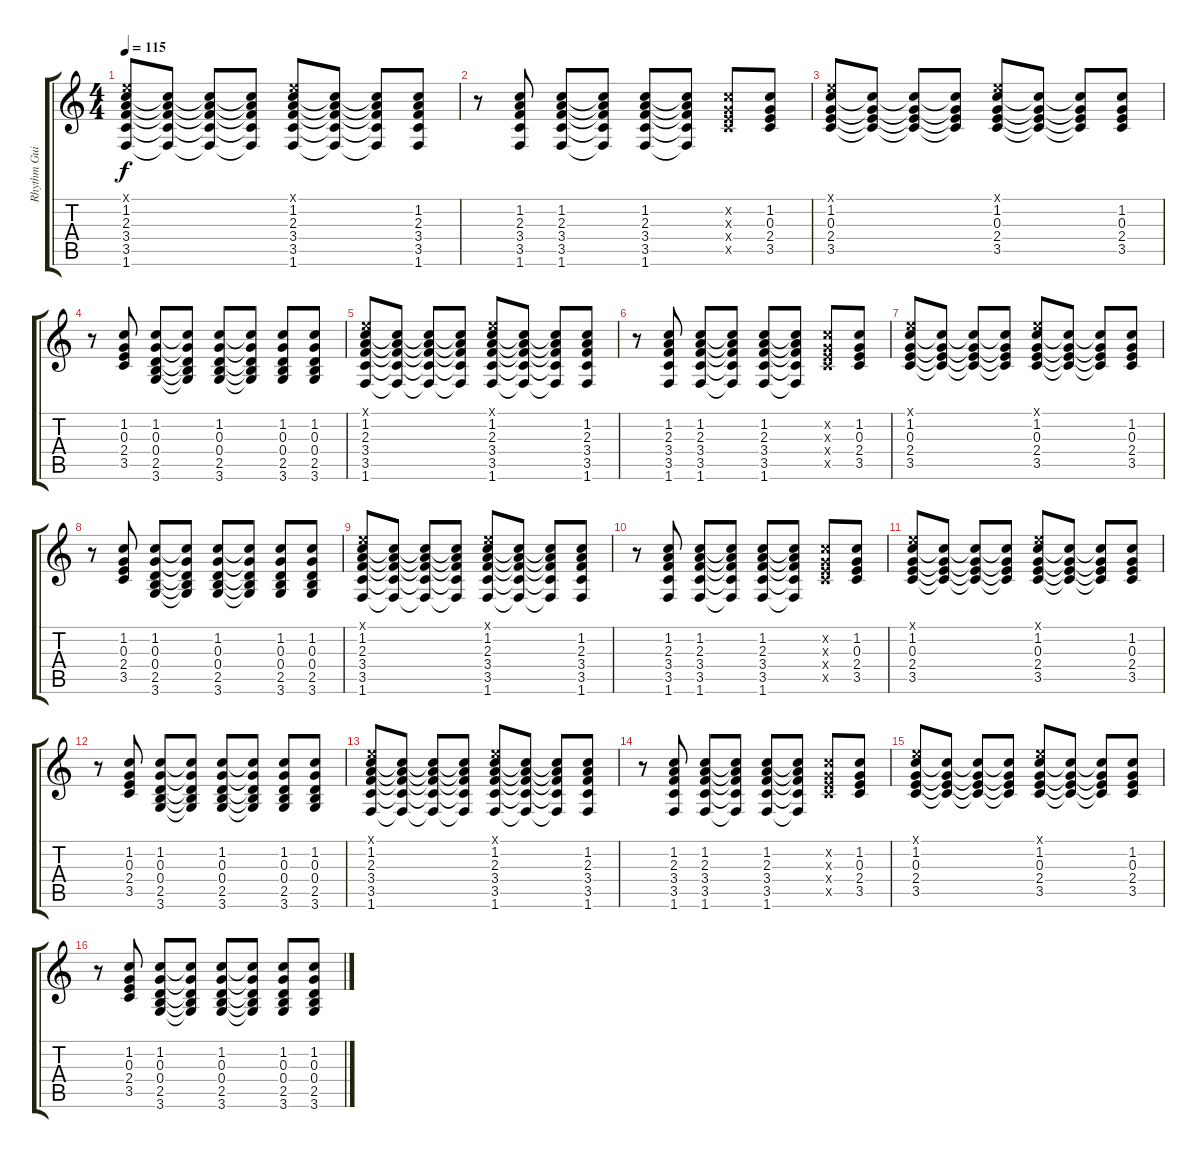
\track ("Rhythm Guitar" "Rhythm Gui") {instrument acousticguitarsteel}
\staff {score tabs}
\tuning (E4 B3 G3 D3 A2 E2) {hide}
\ts (4 4)
\tempo 115
\clef g2
\ks c
(0.1{x} 1.2 2.3 3.4 3.5 1.6).8{dy f} (1.2{t} 2.3{t} 3.4{t} 3.5{t} 1.6{t}).8 (1.2{t} 2.3{t} 3.4{t} 3.5{t} 1.6{t}).8 (1.2{t} 2.3{t} 3.4{t} 3.5{t} 1.6{t}).8 (0.1{x} 1.2 2.3 3.4 3.5 1.6).8 (1.2{t} 2.3{t} 3.4{t} 3.5{t} 1.6{t}).8 (1.2{t} 2.3{t} 3.4{t} 3.5{t} 1.6{t}).8 (1.2 2.3 3.4 3.5 1.6).8 |
r.8 (1.2 2.3 3.4 3.5 1.6).8 (1.2 2.3 3.4 3.5 1.6).8 (1.2{t} 2.3{t} 3.4{t} 3.5{t} 1.6{t}).8 (1.2 2.3 3.4 3.5 1.6).8 (1.2{t} 2.3{t} 3.4{t} 3.5{t} 1.6{t}).8 (1.2{x} 0.3{x} 2.4{x} 3.5{x}).8 (1.2 0.3 2.4 3.5).8 |
(0.1{x} 1.2 0.3 2.4 3.5).8 (1.2{t} 0.3{t} 2.4{t} 3.5{t}).8 (1.2{t} 0.3{t} 2.4{t} 3.5{t}).8 (1.2{t} 0.3{t} 2.4{t} 3.5{t}).8 (0.1{x} 1.2 0.3 2.4 3.5).8 (1.2{t} 0.3{t} 2.4{t} 3.5{t}).8 (1.2{t} 0.3{t} 2.4{t} 3.5{t}).8 (1.2 0.3 2.4 3.5).8 |
r.8 (1.2 0.3 2.4 3.5).8 (1.2 0.3 0.4 2.5 3.6).8 (1.2{t} 0.3{t} 0.4{t} 2.5{t} 3.6{t}).8 (1.2 0.3 0.4 2.5 3.6).8 (1.2{t} 0.3{t} 0.4{t} 2.5{t} 3.6{t}).8 (1.2 0.3 0.4 2.5 3.6).8 (1.2 0.3 0.4 2.5 3.6).8 |
(0.1{x} 1.2 2.3 3.4 3.5 1.6).8 (1.2{t} 2.3{t} 3.4{t} 3.5{t} 1.6{t}).8 (1.2{t} 2.3{t} 3.4{t} 3.5{t} 1.6{t}).8 (1.2{t} 2.3{t} 3.4{t} 3.5{t} 1.6{t}).8 (0.1{x} 1.2 2.3 3.4 3.5 1.6).8 (1.2{t} 2.3{t} 3.4{t} 3.5{t} 1.6{t}).8 (1.2{t} 2.3{t} 3.4{t} 3.5{t} 1.6{t}).8 (1.2 2.3 3.4 3.5 1.6).8 |
r.8 (1.2 2.3 3.4 3.5 1.6).8 (1.2 2.3 3.4 3.5 1.6).8 (1.2{t} 2.3{t} 3.4{t} 3.5{t} 1.6{t}).8 (1.2 2.3 3.4 3.5 1.6).8 (1.2{t} 2.3{t} 3.4{t} 3.5{t} 1.6{t}).8 (1.2{x} 0.3{x} 2.4{x} 3.5{x}).8 (1.2 0.3 2.4 3.5).8 |
(0.1{x} 1.2 0.3 2.4 3.5).8 (1.2{t} 0.3{t} 2.4{t} 3.5{t}).8 (1.2{t} 0.3{t} 2.4{t} 3.5{t}).8 (1.2{t} 0.3{t} 2.4{t} 3.5{t}).8 (0.1{x} 1.2 0.3 2.4 3.5).8 (1.2{t} 0.3{t} 2.4{t} 3.5{t}).8 (1.2{t} 0.3{t} 2.4{t} 3.5{t}).8 (1.2 0.3 2.4 3.5).8 |
r.8 (1.2 0.3 2.4 3.5).8 (1.2 0.3 0.4 2.5 3.6).8 (1.2{t} 0.3{t} 0.4{t} 2.5{t} 3.6{t}).8 (1.2 0.3 0.4 2.5 3.6).8 (1.2{t} 0.3{t} 0.4{t} 2.5{t} 3.6{t}).8 (1.2 0.3 0.4 2.5 3.6).8 (1.2 0.3 0.4 2.5 3.6).8 |
(0.1{x} 1.2 2.3 3.4 3.5 1.6).8 (1.2{t} 2.3{t} 3.4{t} 3.5{t} 1.6{t}).8 (1.2{t} 2.3{t} 3.4{t} 3.5{t} 1.6{t}).8 (1.2{t} 2.3{t} 3.4{t} 3.5{t} 1.6{t}).8 (0.1{x} 1.2 2.3 3.4 3.5 1.6).8 (1.2{t} 2.3{t} 3.4{t} 3.5{t} 1.6{t}).8 (1.2{t} 2.3{t} 3.4{t} 3.5{t} 1.6{t}).8 (1.2 2.3 3.4 3.5 1.6).8 |
r.8 (1.2 2.3 3.4 3.5 1.6).8 (1.2 2.3 3.4 3.5 1.6).8 (1.2{t} 2.3{t} 3.4{t} 3.5{t} 1.6{t}).8 (1.2 2.3 3.4 3.5 1.6).8 (1.2{t} 2.3{t} 3.4{t} 3.5{t} 1.6{t}).8 (1.2{x} 0.3{x} 2.4{x} 3.5{x}).8 (1.2 0.3 2.4 3.5).8 |
(0.1{x} 1.2 0.3 2.4 3.5).8 (1.2{t} 0.3{t} 2.4{t} 3.5{t}).8 (1.2{t} 0.3{t} 2.4{t} 3.5{t}).8 (1.2{t} 0.3{t} 2.4{t} 3.5{t}).8 (0.1{x} 1.2 0.3 2.4 3.5).8 (1.2{t} 0.3{t} 2.4{t} 3.5{t}).8 (1.2{t} 0.3{t} 2.4{t} 3.5{t}).8 (1.2 0.3 2.4 3.5).8 |
r.8 (1.2 0.3 2.4 3.5).8 (1.2 0.3 0.4 2.5 3.6).8 (1.2{t} 0.3{t} 0.4{t} 2.5{t} 3.6{t}).8 (1.2 0.3 0.4 2.5 3.6).8 (1.2{t} 0.3{t} 0.4{t} 2.5{t} 3.6{t}).8 (1.2 0.3 0.4 2.5 3.6).8 (1.2 0.3 0.4 2.5 3.6).8 |
(0.1{x} 1.2 2.3 3.4 3.5 1.6).8 (1.2{t} 2.3{t} 3.4{t} 3.5{t} 1.6{t}).8 (1.2{t} 2.3{t} 3.4{t} 3.5{t} 1.6{t}).8 (1.2{t} 2.3{t} 3.4{t} 3.5{t} 1.6{t}).8 (0.1{x} 1.2 2.3 3.4 3.5 1.6).8 (1.2{t} 2.3{t} 3.4{t} 3.5{t} 1.6{t}).8 (1.2{t} 2.3{t} 3.4{t} 3.5{t} 1.6{t}).8 (1.2 2.3 3.4 3.5 1.6).8 |
r.8 (1.2 2.3 3.4 3.5 1.6).8 (1.2 2.3 3.4 3.5 1.6).8 (1.2{t} 2.3{t} 3.4{t} 3.5{t} 1.6{t}).8 (1.2 2.3 3.4 3.5 1.6).8 (1.2{t} 2.3{t} 3.4{t} 3.5{t} 1.6{t}).8 (1.2{x} 0.3{x} 2.4{x} 3.5{x}).8 (1.2 0.3 2.4 3.5).8 |
(0.1{x} 1.2 0.3 2.4 3.5).8 (1.2{t} 0.3{t} 2.4{t} 3.5{t}).8 (1.2{t} 0.3{t} 2.4{t} 3.5{t}).8 (1.2{t} 0.3{t} 2.4{t} 3.5{t}).8 (0.1{x} 1.2 0.3 2.4 3.5).8 (1.2{t} 0.3{t} 2.4{t} 3.5{t}).8 (1.2{t} 0.3{t} 2.4{t} 3.5{t}).8 (1.2 0.3 2.4 3.5).8 |
r.8 (1.2 0.3 2.4 3.5).8 (1.2 0.3 0.4 2.5 3.6).8 (1.2{t} 0.3{t} 0.4{t} 2.5{t} 3.6{t}).8 (1.2 0.3 0.4 2.5 3.6).8 (1.2{t} 0.3{t} 0.4{t} 2.5{t} 3.6{t}).8 (1.2 0.3 0.4 2.5 3.6).8 (1.2 0.3 0.4 2.5 3.6).8
